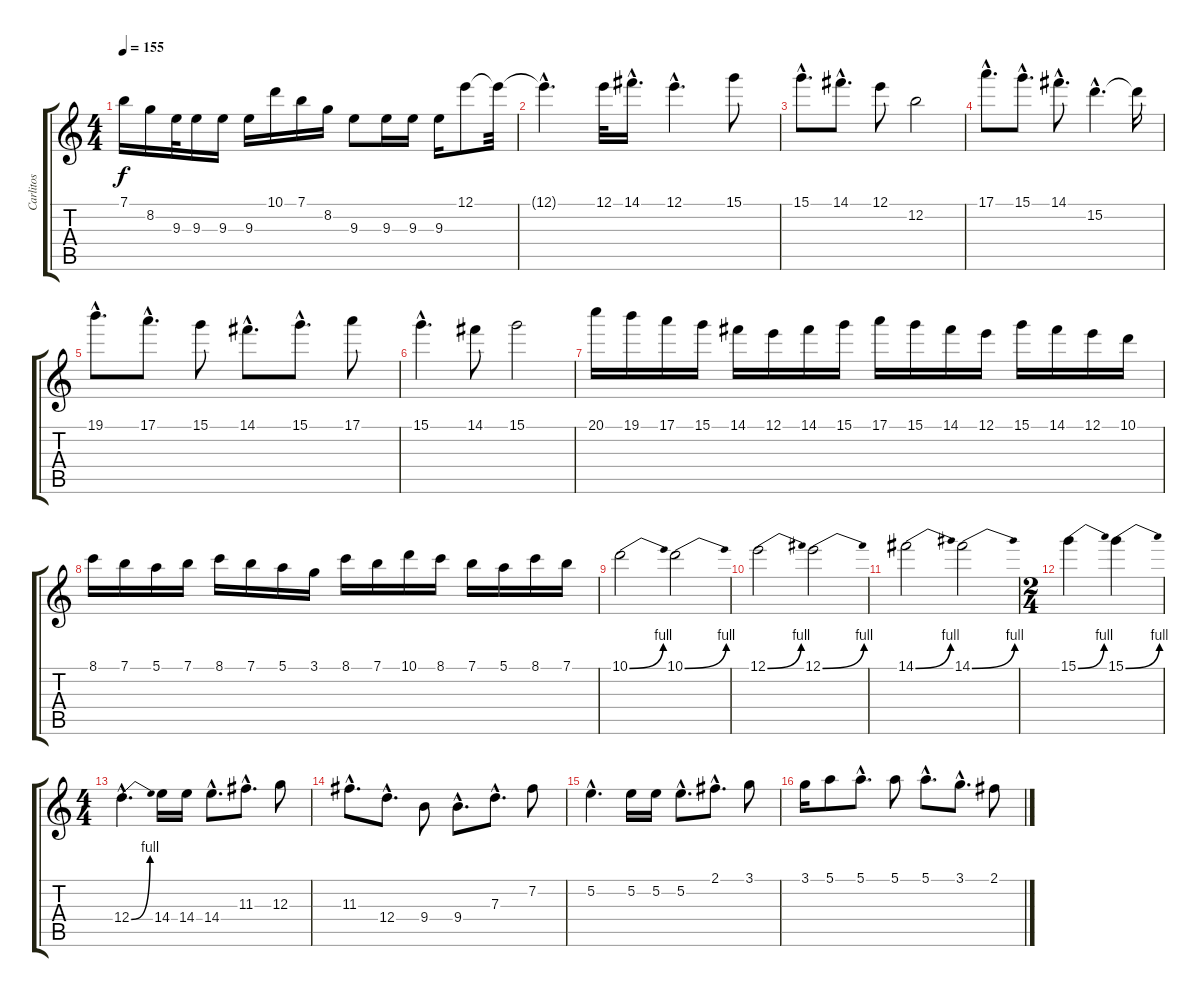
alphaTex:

\track ("Carlitos" "Carlitos") {instrument overdrivenguitar}
\staff {score tabs}
\tuning (E4 B3 G3 D3 A2 E2) {hide}
\ts (4 4)
\tempo 155
\clef g2
\ks c
7.1.16{dy f} 8.2.16 9.3.32 9.3.16 9.3.16 9.3.16 10.1.16 7.1.16 8.2.16 9.3.8 9.3.16 9.3.16 9.3.16 12.1.8 12.1{t}.32 |
12.1{hac t}.4{d} 12.1.32 14.1{hac}.16{d} 12.1{hac}.4{d} 15.1.8 |
15.1{hac}.8{d} 14.1{hac}.8{d} 12.1.8 12.2.2 |
17.1{hac}.8{d} 15.1{hac}.8{d} 14.1{hac}.8{d} 15.2{hac}.4{d} 15.2{t}.16 |
19.1{hac}.8{d} 17.1{hac}.8{d} 15.1.8 14.1{hac}.8{d} 15.1{hac}.8{d} 17.1.8 |
15.1{hac}.4{d} 14.1.8 15.1.2 |
20.1.16 19.1.16 17.1.16 15.1.16 14.1.16 12.1.16 14.1.16 15.1.16 17.1.16 15.1.16 14.1.16 12.1.16 15.1.16 14.1.16 12.1.16 10.1.16 |
8.1.16 7.1.16 5.1.16 7.1.16 8.1.16 7.1.16 5.1.16 3.1.16 8.1.16 7.1.16 10.1.16 8.1.16 7.1.16 5.1.16 8.1.16 7.1.16 |
10.1{be (bend 0 0 60 4)}.2 10.1{be (bend 0 0 60 4)}.2 |
12.1{be (bend 0 0 60 4)}.2 12.1{be (bend 0 0 60 4)}.2 |
14.1{be (bend 0 0 60 4)}.2 14.1{be (bend 0 0 60 4)}.2 |
\ts (2 4)
15.1{be (bend 0 0 60 4)}.4 15.1{be (bend 0 0 60 4)}.4 |
\ts (4 4)
12.4{be (bend 0 0 60 4) hac}.4{d} 14.4.16 14.4.16 14.4{hac}.8{d} 11.3{hac}.8{d} 12.3.8 |
11.3{hac}.8{d} 12.4{hac}.8{d} 9.4.8 9.4{hac}.8{d} 7.3{hac}.8{d} 7.2.8 |
5.2{hac}.4{d} 5.2.16 5.2.16 5.2{hac}.8{d} 2.1{hac}.8{d} 3.1.8 |
3.1.16 5.1.8 5.1{hac}.8{d} 5.1.8 5.1{hac}.8{d} 3.1{hac}.8{d} 2.1.8
